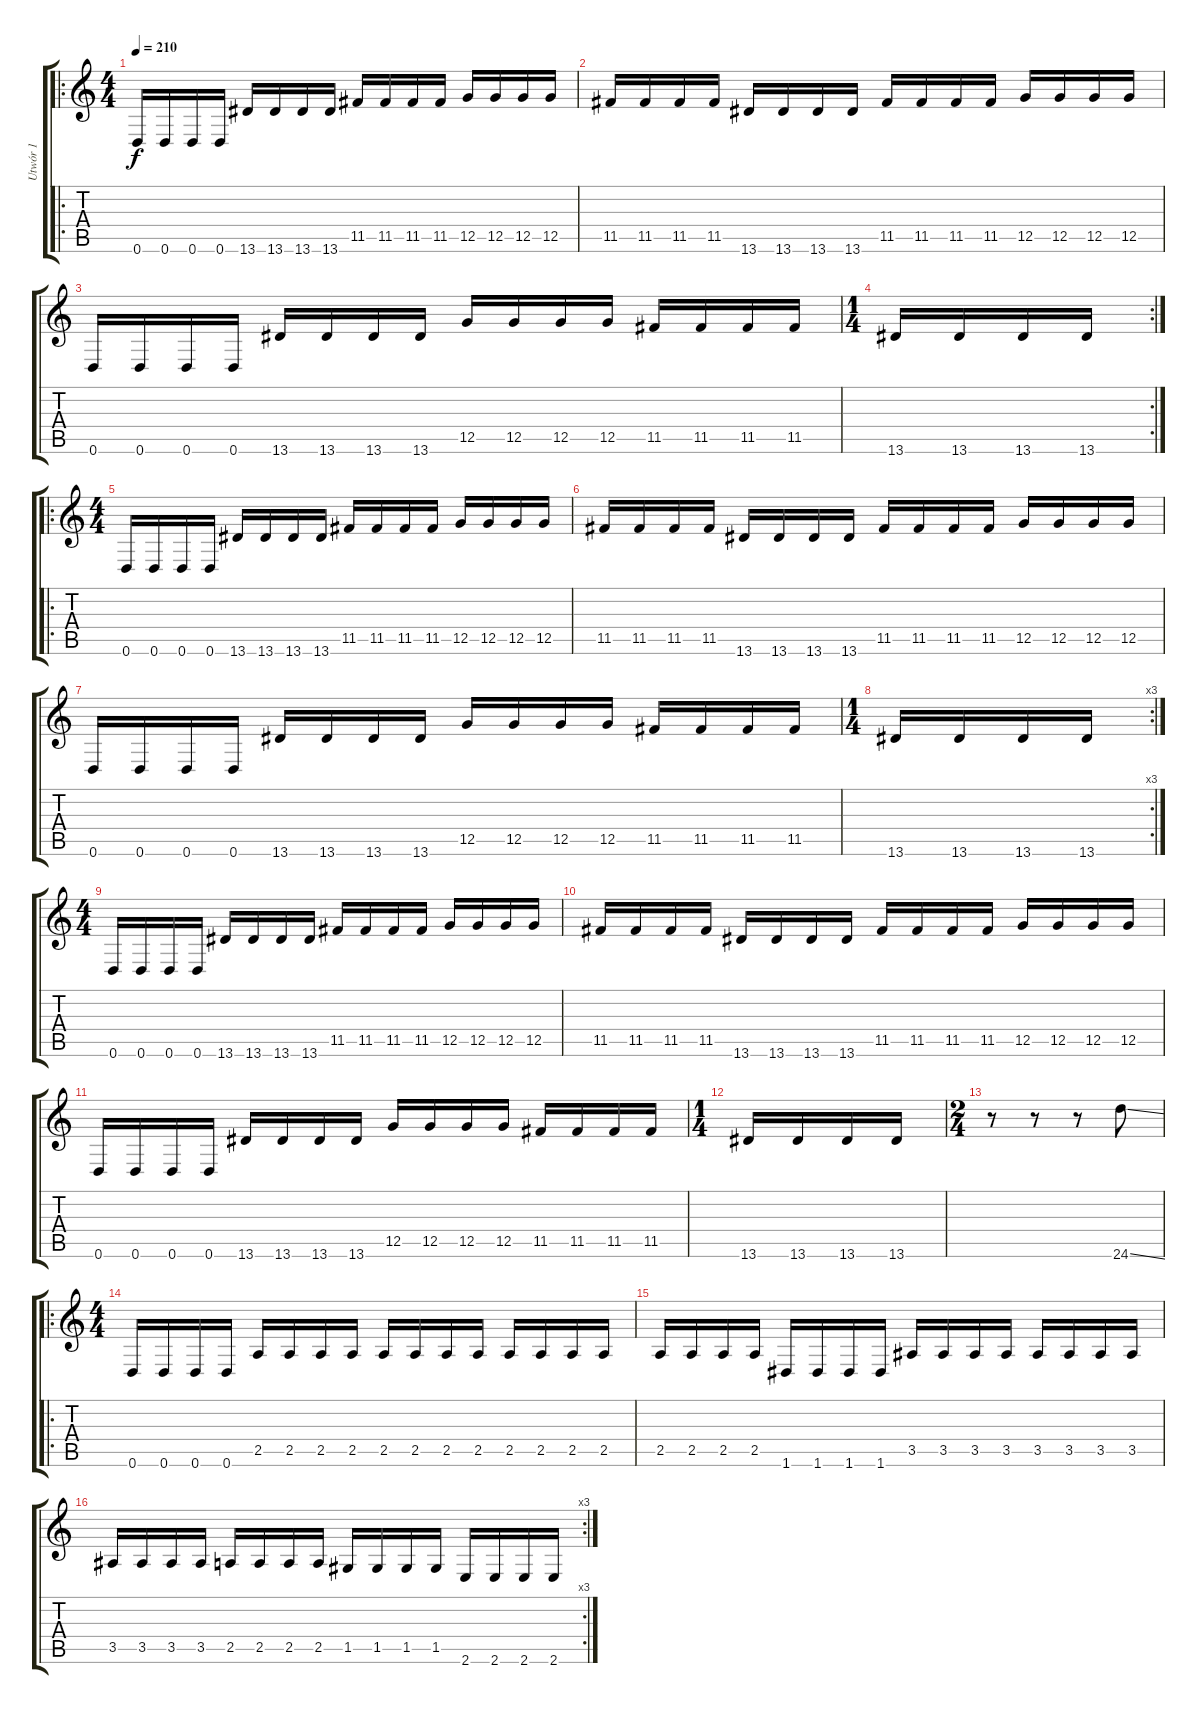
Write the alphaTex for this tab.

\track ("Utwór 1" "Utwór 1") {instrument distortionguitar}
\staff {score tabs}
\tuning (D4 A3 F3 C3 G2 D2) {hide}
\ro
\ts (4 4)
\tempo 210
\clef g2
\ks c
0.6.16{dy f instrument distortionguitar} 0.6.16 0.6.16 0.6.16 13.6.16 13.6.16 13.6.16 13.6.16 11.5.16 11.5.16 11.5.16 11.5.16 12.5.16 12.5.16 12.5.16 12.5.16 |
11.5.16 11.5.16 11.5.16 11.5.16 13.6.16 13.6.16 13.6.16 13.6.16 11.5.16 11.5.16 11.5.16 11.5.16 12.5.16 12.5.16 12.5.16 12.5.16 |
0.6.16 0.6.16 0.6.16 0.6.16 13.6.16 13.6.16 13.6.16 13.6.16 12.5.16 12.5.16 12.5.16 12.5.16 11.5.16 11.5.16 11.5.16 11.5.16 |
\rc 2
\ts (1 4)
13.6.16 13.6.16 13.6.16 13.6.16 |
\ro
\ts (4 4)
0.6.16 0.6.16 0.6.16 0.6.16 13.6.16 13.6.16 13.6.16 13.6.16 11.5.16 11.5.16 11.5.16 11.5.16 12.5.16 12.5.16 12.5.16 12.5.16 |
11.5.16 11.5.16 11.5.16 11.5.16 13.6.16 13.6.16 13.6.16 13.6.16 11.5.16 11.5.16 11.5.16 11.5.16 12.5.16 12.5.16 12.5.16 12.5.16 |
0.6.16 0.6.16 0.6.16 0.6.16 13.6.16 13.6.16 13.6.16 13.6.16 12.5.16 12.5.16 12.5.16 12.5.16 11.5.16 11.5.16 11.5.16 11.5.16 |
\rc 3
\ts (1 4)
13.6.16 13.6.16 13.6.16 13.6.16 |
\ts (4 4)
0.6.16 0.6.16 0.6.16 0.6.16 13.6.16 13.6.16 13.6.16 13.6.16 11.5.16 11.5.16 11.5.16 11.5.16 12.5.16 12.5.16 12.5.16 12.5.16 |
11.5.16 11.5.16 11.5.16 11.5.16 13.6.16 13.6.16 13.6.16 13.6.16 11.5.16 11.5.16 11.5.16 11.5.16 12.5.16 12.5.16 12.5.16 12.5.16 |
0.6.16 0.6.16 0.6.16 0.6.16 13.6.16 13.6.16 13.6.16 13.6.16 12.5.16 12.5.16 12.5.16 12.5.16 11.5.16 11.5.16 11.5.16 11.5.16 |
\ts (1 4)
13.6.16 13.6.16 13.6.16 13.6.16 |
\ts (2 4)
r.8 r.8 r.8 24.6{ss}.8 |
\ro
\ts (4 4)
0.6.16 0.6.16 0.6.16 0.6.16 2.5.16 2.5.16 2.5.16 2.5.16 2.5.16 2.5.16 2.5.16 2.5.16 2.5.16 2.5.16 2.5.16 2.5.16 |
2.5.16 2.5.16 2.5.16 2.5.16 1.6.16 1.6.16 1.6.16 1.6.16 3.5.16 3.5.16 3.5.16 3.5.16 3.5.16 3.5.16 3.5.16 3.5.16 |
\rc 3
3.5.16 3.5.16 3.5.16 3.5.16 2.5.16 2.5.16 2.5.16 2.5.16 1.5.16 1.5.16 1.5.16 1.5.16 2.6.16 2.6.16 2.6.16 2.6.16
